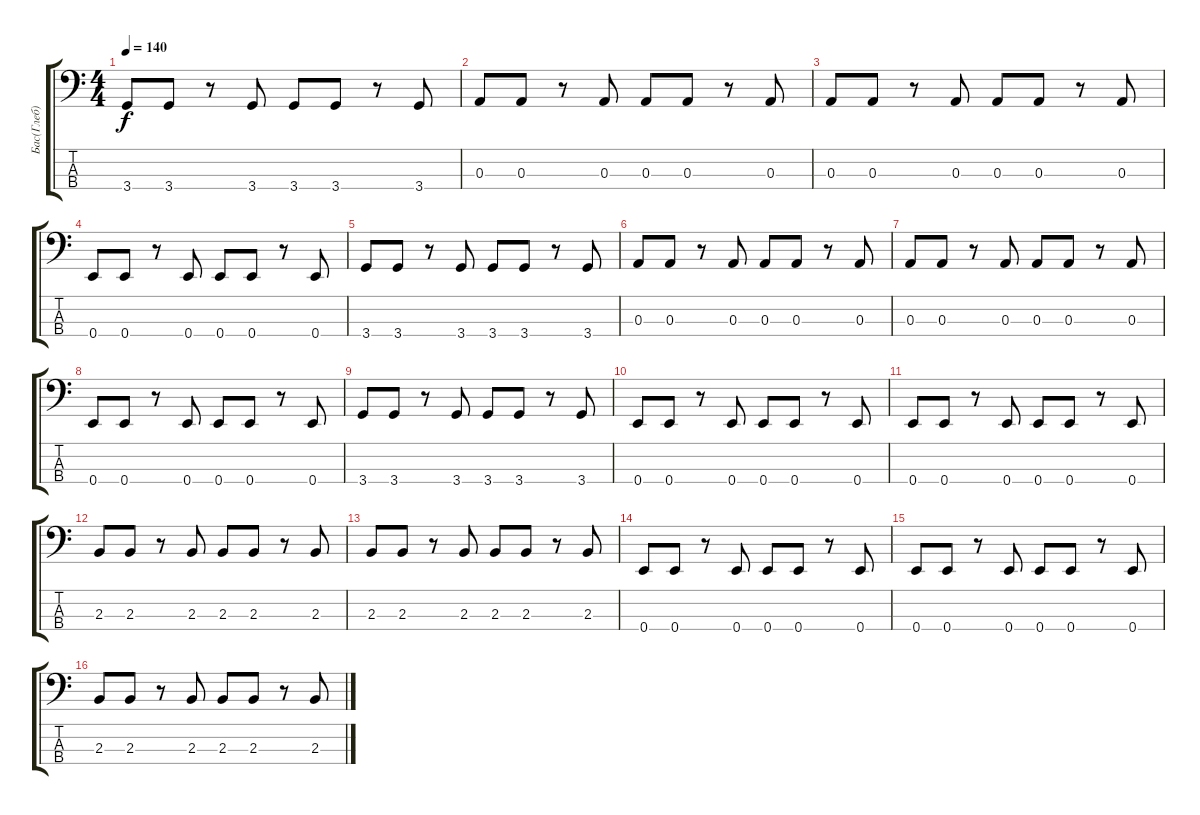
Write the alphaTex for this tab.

\track ("Бас(Глеб)" "Бас(Глеб)") {instrument electricbasspick}
\staff {score tabs}
\tuning (G2 D2 A1 E1) {hide}
\ts (4 4)
\tempo 140
\clef f4
\ks c
3.4.8{dy f} 3.4.8 r.8 3.4.8 3.4.8 3.4.8 r.8 3.4.8 |
0.3.8 0.3.8 r.8 0.3.8 0.3.8 0.3.8 r.8 0.3.8 |
0.3.8 0.3.8 r.8 0.3.8 0.3.8 0.3.8 r.8 0.3.8 |
0.4.8 0.4.8 r.8 0.4.8 0.4.8 0.4.8 r.8 0.4.8 |
3.4.8 3.4.8 r.8 3.4.8 3.4.8 3.4.8 r.8 3.4.8 |
0.3.8 0.3.8 r.8 0.3.8 0.3.8 0.3.8 r.8 0.3.8 |
0.3.8 0.3.8 r.8 0.3.8 0.3.8 0.3.8 r.8 0.3.8 |
0.4.8 0.4.8 r.8 0.4.8 0.4.8 0.4.8 r.8 0.4.8 |
3.4.8 3.4.8 r.8 3.4.8 3.4.8 3.4.8 r.8 3.4.8 |
0.4.8 0.4.8 r.8 0.4.8 0.4.8 0.4.8 r.8 0.4.8 |
0.4.8 0.4.8 r.8 0.4.8 0.4.8 0.4.8 r.8 0.4.8 |
2.3.8 2.3.8 r.8 2.3.8 2.3.8 2.3.8 r.8 2.3.8 |
2.3.8 2.3.8 r.8 2.3.8 2.3.8 2.3.8 r.8 2.3.8 |
0.4.8 0.4.8 r.8 0.4.8 0.4.8 0.4.8 r.8 0.4.8 |
0.4.8 0.4.8 r.8 0.4.8 0.4.8 0.4.8 r.8 0.4.8 |
2.3.8 2.3.8 r.8 2.3.8 2.3.8 2.3.8 r.8 2.3.8
